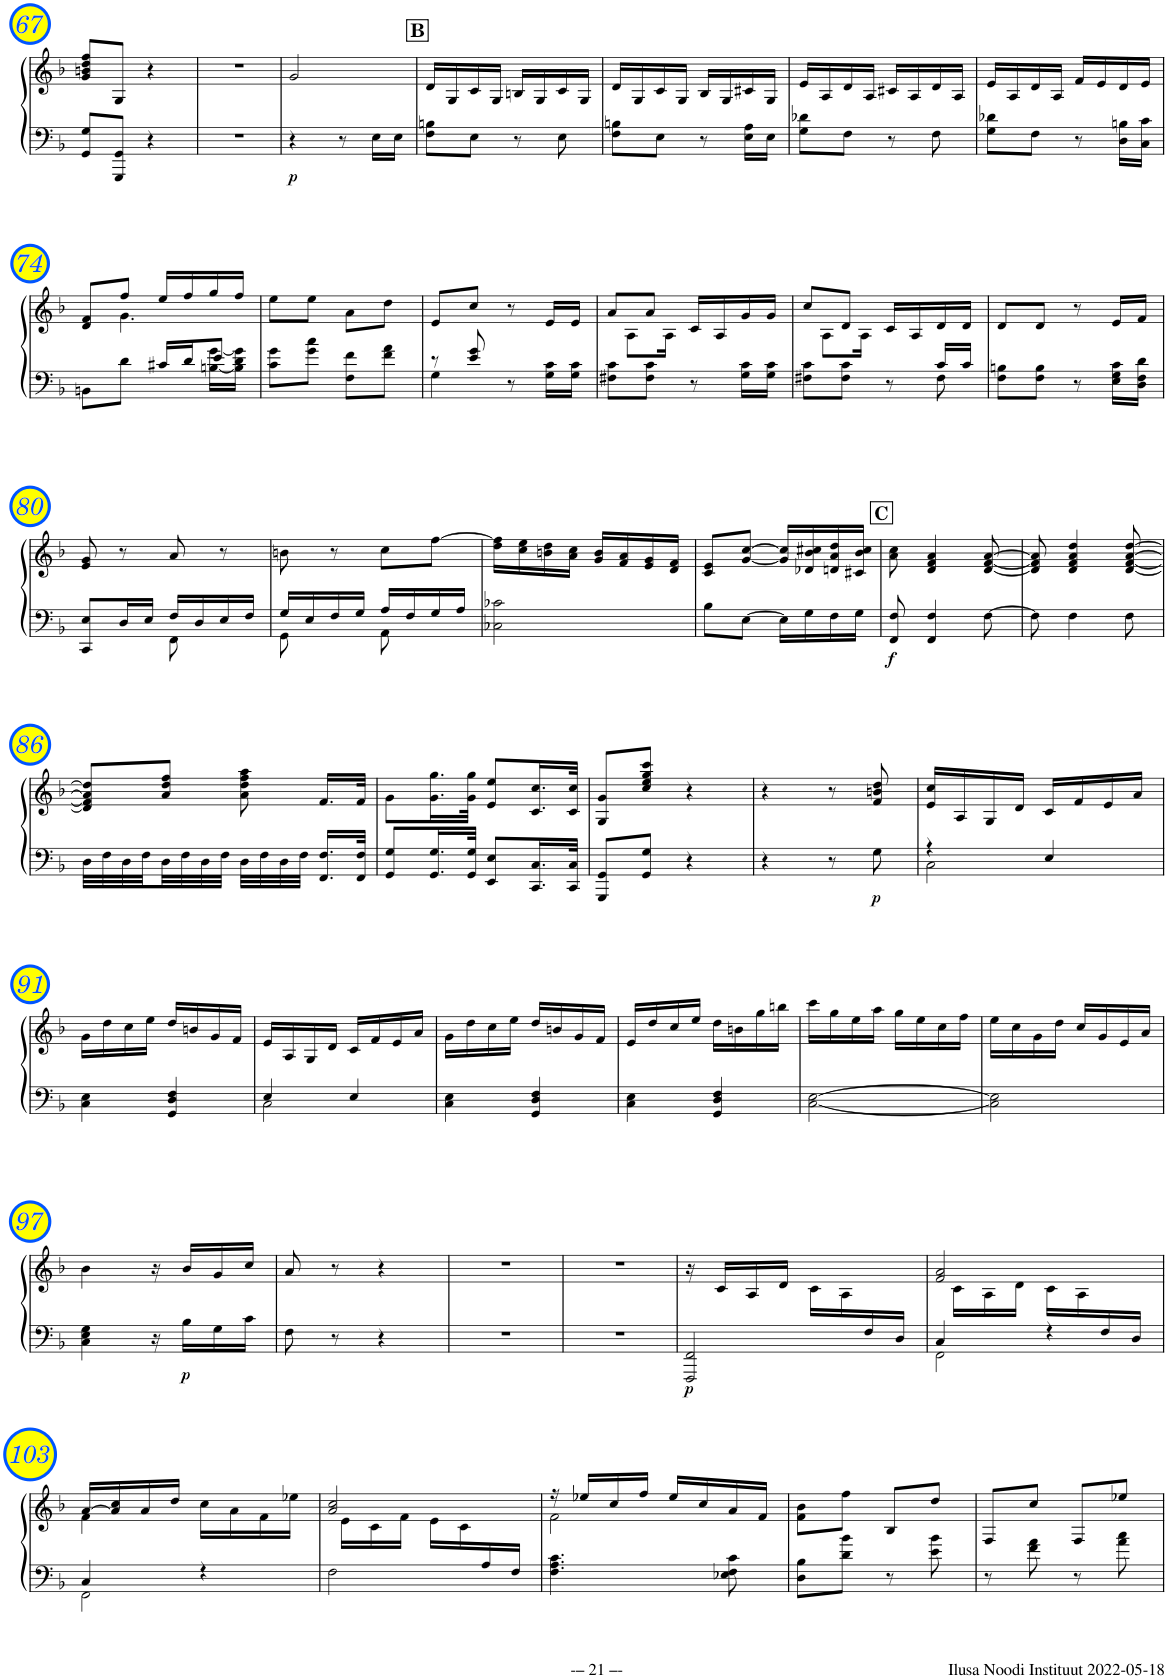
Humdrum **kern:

**kern	**kern	**dynam
*part1	*part1	*part1
*staff2	*staff1	*staff1/2
*I"Piano	*	*
*I'Pno	*	*
!!LO:PB:g=z
*clefF4	*clefF4	*
*k[b-]	*k[b-]	*
*M2/4	*M2/4	*
=67	=67	=67
8GG/ 8G/L	8g/ 8bn/ 8dd/ 8ff/L	.
8GGG/ 8GG/J	8G/J	.
4r	4r	.
=68	=68	=68
2r	2r	.
=69	=69	=69
!	!	!LO:DY:b=2
4r	2g/	p
8r	.	.
16E\LL	.	.
16E\JJ	.	.
!!LO:REH:place=s1:a:B:cj:fs=14:t=B
=70	=70	=70
8F\ 8Bn\L	16d/LL	.
.	16G/	.
8E\J	16c/	.
.	16G/JJ	.
8r	16Bn/LL	.
.	16G/	.
8E\	16c/	.
.	16G/JJ	.
=71	=71	=71
8F\ 8Bn\L	16d/LL	.
.	16G/	.
8E\J	16c/	.
.	16G/JJ	.
8r	16B-/LL	.
.	16G/	.
16E\ 16A\LL	16c#X/	.
16E\JJ	16G/JJ	.
=72	=72	=72
8G\ 8d-X\L	16e/LL	.
.	16A/	.
8F\J	16d/	.
.	16A/JJ	.
8r	16c#X/LL	.
.	16A/	.
8F\	16d/	.
.	16A/JJ	.
=73	=73	=73
8G\ 8d-X\L	16e/LL	.
.	16A/	.
8F\J	16d/	.
.	16A/JJ	.
8r	16f/LL	.
.	16e/	.
16D\ 16Bn\LL	16d/	.
16C\ 16c\JJ	16e/JJ	.
!!LO:LB:g=z
=74	=74	=74
*^	*^	*
8BBn\L	4.ryy	8d/ 8f/L	8ryy	.
8d\J	.	8ff/J	4.g\	.
16c#X/LL	.	16ee/LL	.	.
16d/J	.	16ff/	.	.
8e/J	[16Bn\ [16g\LL	16gg/	.	.
.	16B\] 16d\ 16g\]JJ	16ff/JJ	.	.
*v	*v	*	*	*
*	*v	*v	*
=75	=75	=75
8c\ 8g\L	8ee\L	.
8g\ 8cc\J	8ee\J	.
8F\ 8f\L	8a\L	.
8f\ 8a\J	8dd\J	.
=76	=76	=76
*^	*	*
8r	4G\	8e/L	.
8e/ 8g/	.	8cc/J	.
8r	4ryy	8r	.
16G\ 16c\LL	.	16e/LL	.
16G\ 16c\JJ	.	16e/JJ	.
*v	*v	*	*
=77	=77	=77
*	*^	*
8F#X\ 8c\L	8a/L	16ryy	.
.	.	8A\L	.
8F#\ 8c\J	8a/J	.	.
.	.	16A\Jk	.
8r	16c/LL	4ryy	.
.	16A/	.	.
16G\ 16c\LL	16g/	.	.
16G\ 16c\JJ	16g/JJ	.	.
=78	=78	=78	=78
*^	*	*	*
8F#X\ 8c\L	4.ryy	8cc/L	16ryy	.
.	.	.	8A\L	.
8F#\ 8c\J	.	8d/J	.	.
.	.	.	16A\Jk	.
8r	.	16c/LL	4ryy	.
.	.	16A/	.	.
16c/LL	8F#\	16d/	.	.
16c/JJ	.	16d/JJ	.	.
*v	*v	*	*	*
*	*v	*v	*
=79	=79	=79
8F\ 8Bn\L	8d/L	.
8F\ 8B\J	8d/J	.
8r	8r	.
16E\ 16G\ 16c\LL	16e/LL	.
16D\ 16F\ 16d\JJ	16f/JJ	.
!!LO:LB:g=z
=80	=80	=80
*^	*	*
8CC/ 8E/L	4ryy	8e/ 8g/	.
16D/L	.	8r	.
16E/JJ	.	.	.
16F/LL	8FF\	8a/	.
16D/	.	.	.
16E/	8ryy	8r	.
16F/JJ	.	.	.
=81	=81	=81	=81
16G/LL	8GG\	8bn\	.
16E/	.	.	.
16F/	8ryy	8r	.
16G/JJ	.	.	.
16A/LL	8AA\	8cc\L	.
16F/	.	.	.
16G/	8ryy	[8ff\J	.
16A/JJ	.	.	.
*v	*v	*	*
=82	=82	=82
2C-X\ 2c-X\	16dd\ 16ff\]LL	.
.	16cc\ 16ee\	.
.	16bn\ 16dd\	.
.	16a\ 16cc\JJ	.
.	16g/ 16b/LL	.
.	16f/ 16a/	.
.	16e/ 16g/	.
.	16d/ 16f/JJ	.
=83	=83	=83
8B-\L	8c/ 8e/L	.
[8E\J	[8g/ [8cc/J	.
16E\LL]	16g/] 16cc/]LL	.
16G\	16d-X/ 16b-/ 16cc#X/	.
16F\	16dn/ 16a/ 16dd/	.
16G\JJ	16c#X/ 16b-/ 16cc#/JJ	.
!!LO:REH:place=s1:a:B:cj:fs=14:t=C
=84	=84	=84
!	!	!LO:DY:b=2
8FF/ 8F/	8a\ 8cc\	f
4FF/ 4F/	4d/ 4f/ 4a/	.
[8F\	[8d/ [8f/ [8a/	.
=85	=85	=85
8F\]	8d/] 8f/] 8a/]	.
4F\	4d/ 4f/ 4a/ 4dd/	.
8F\	[8d/ [8f/ [8a/ [8dd/	.
!!LO:LB:g=z
=86	=86	=86
32D\LLL	8d/] 8f/] 8a/] 8dd/]L	.
32F\	.	.
32D\	.	.
32F\	.	.
32D\	8a/ 8dd/ 8ff/J	.
32F\	.	.
32D\	.	.
32F\JJJ	.	.
32D\LLL	8a\ 8dd\ 8ff\ 8aa\	.
32F\	.	.
32D\	.	.
32F\JJJ	.	.
16.FF/ 16.F/LL	16.f/LL	.
32FF/ 32F/JJk	32f/JJk	.
=87	=87	=87
8GG/ 8G/L	8g\L	.
16.GG/ 16.G/L	16.g\ 16.gg\L	.
32GG/ 32G/JJk	32g\ 32gg\JJk	.
8EE/ 8E/L	8e/ 8ee/L	.
16.CC/ 16.C/L	16.c/ 16.cc/L	.
32CC/ 32C/JJk	32c/ 32cc/JJk	.
=88	=88	=88
8GGG/ 8GG/L	8G/ 8g/L	.
8GG/ 8G/J	8cc/ 8ee/ 8gg/ 8ccc/J	.
4r	4r	.
=89	=89	=89
4r	4r	.
8r	8r	.
!	!	!LO:DY:b=2
8G\	8f/ 8bn/ 8dd/	p
=90	=90	=90
*^	*	*
4r	2C\	16e/ 16cc/LL	.
.	.	16A/	.
.	.	16G/	.
.	.	16d/JJ	.
4E/	.	16c/LL	.
.	.	16f/	.
.	.	16e/	.
.	.	16a/JJ	.
*v	*v	*	*
!!LO:LB:g=z
=91	=91	=91
4C\ 4E\	16g\LL	.
.	16dd\	.
.	16cc\	.
.	16ee\JJ	.
4GG/ 4D/ 4F/	16dd/LL	.
.	16bn/	.
.	16g/	.
.	16f/JJ	.
=92	=92	=92
*^	*	*
4E/	2C\	16e/LL	.
.	.	16A/	.
.	.	16G/	.
.	.	16d/JJ	.
4E/	.	16c/LL	.
.	.	16f/	.
.	.	16e/	.
.	.	16a/JJ	.
*v	*v	*	*
=93	=93	=93
4C\ 4E\	16g\LL	.
.	16dd\	.
.	16cc\	.
.	16ee\JJ	.
4GG/ 4D/ 4F/	16dd/LL	.
.	16bn/	.
.	16g/	.
.	16f/JJ	.
=94	=94	=94
4C\ 4E\	16e/LL	.
.	16dd/	.
.	16cc/	.
.	16ee/JJ	.
4GG/ 4D/ 4F/	16dd\LL	.
.	16bn\	.
.	16gg\	.
.	16bbn\JJ	.
=95	=95	=95
[2C\ [2E\	16ccc\LL	.
.	16gg\	.
.	16ee\	.
.	16aa\JJ	.
.	16gg\LL	.
.	16ee\	.
.	16cc\	.
.	16ff\JJ	.
=96	=96	=96
2C\] 2E\]	16ee\LL	.
.	16cc\	.
.	16g\	.
.	16dd\JJ	.
.	16cc/LL	.
.	16g/	.
.	16e/	.
.	16a/JJ	.
!!LO:LB:g=z
=97	=97	=97
4C\ 4E\ 4G\	4b-\	.
16r	16r	.
!	!	!LO:DY:b=2
16B-\LL	16b-/LL	p
16G\	16g/	.
16c\JJ	16cc/JJ	.
=98	=98	=98
8F\	8a/	.
8r	8r	.
4r	4r	.
=99	=99	=99
2r	2r	.
=100	=100	=100
2r	2r	.
=101	=101	=101
*^	*	*
!	!	!	!LO:DY:b=2
4.ryy	2FFF/ 2FF/	16r	p
.	.	16c/LL	.
.	.	16A/	.
.	.	16d/JJ	.
.	.	16c\LL	.
.	.	16A\	.
16F/	.	8ryy	.
16D/JJ	.	.	.
=102	=102	=102	=102
*	*^	*^	*
4.ryy	4C/	2FF\	2f/ 2a/	16ryy	.
.	.	.	.	16c\LL	.
.	.	.	.	16A\	.
.	.	.	.	16d\JJ	.
.	4r	.	.	16c\LL	.
.	.	.	.	16A\	.
16F/	.	.	.	8ryy	.
16D/JJ	.	.	.	.	.
*	*v	*v	*	*	*
!!LO:LB:g=z	!!
=103	=103	=103	=103	=103
4C/	2FF\	[16a/LL	4f\	.
.	.	16a/] 16cc/	.	.
.	.	16a/	.	.
.	.	16dd/JJ	.	.
4r	.	16cc\LL	4ryy	.
.	.	16a\	.	.
.	.	16f\	.	.
.	.	16ee-X\JJ	.	.
=104	=104	=104	=104	=104
4.ryy	2F\	2a/ 2cc/	16ryy	.
.	.	.	16e\LL	.
.	.	.	16c\	.
.	.	.	16f\JJ	.
.	.	.	16e\LL	.
.	.	.	16c\	.
16A/	.	.	8ryy	.
16F/JJ	.	.	.	.
*v	*v	*	*	*
=105	=105	=105	=105
4.F\ 4.A\ 4.c\	16r	2f\	.
.	16ee-X/LL	.	.
.	16cc/	.	.
.	16ff/JJ	.	.
.	16ee-/LL	.	.
.	16cc/	.	.
8E-X\ 8F\ 8c\	16a/	.	.
.	16f/JJ	.	.
*	*v	*v	*
=106	=106	=106
8D\ 8B-\L	8f\ 8b-\L	.
8d\ 8b-\J	8ff\J	.
8r	8B-/L	.
8e\ 8b-\	8dd/J	.
=107	=107	=107
8r	8F/L	.
8f\ 8a\	8cc/J	.
8r	8F/L	.
8a\ 8cc\	8ee-X/J	.
=	=	=
*-	*-	*-
